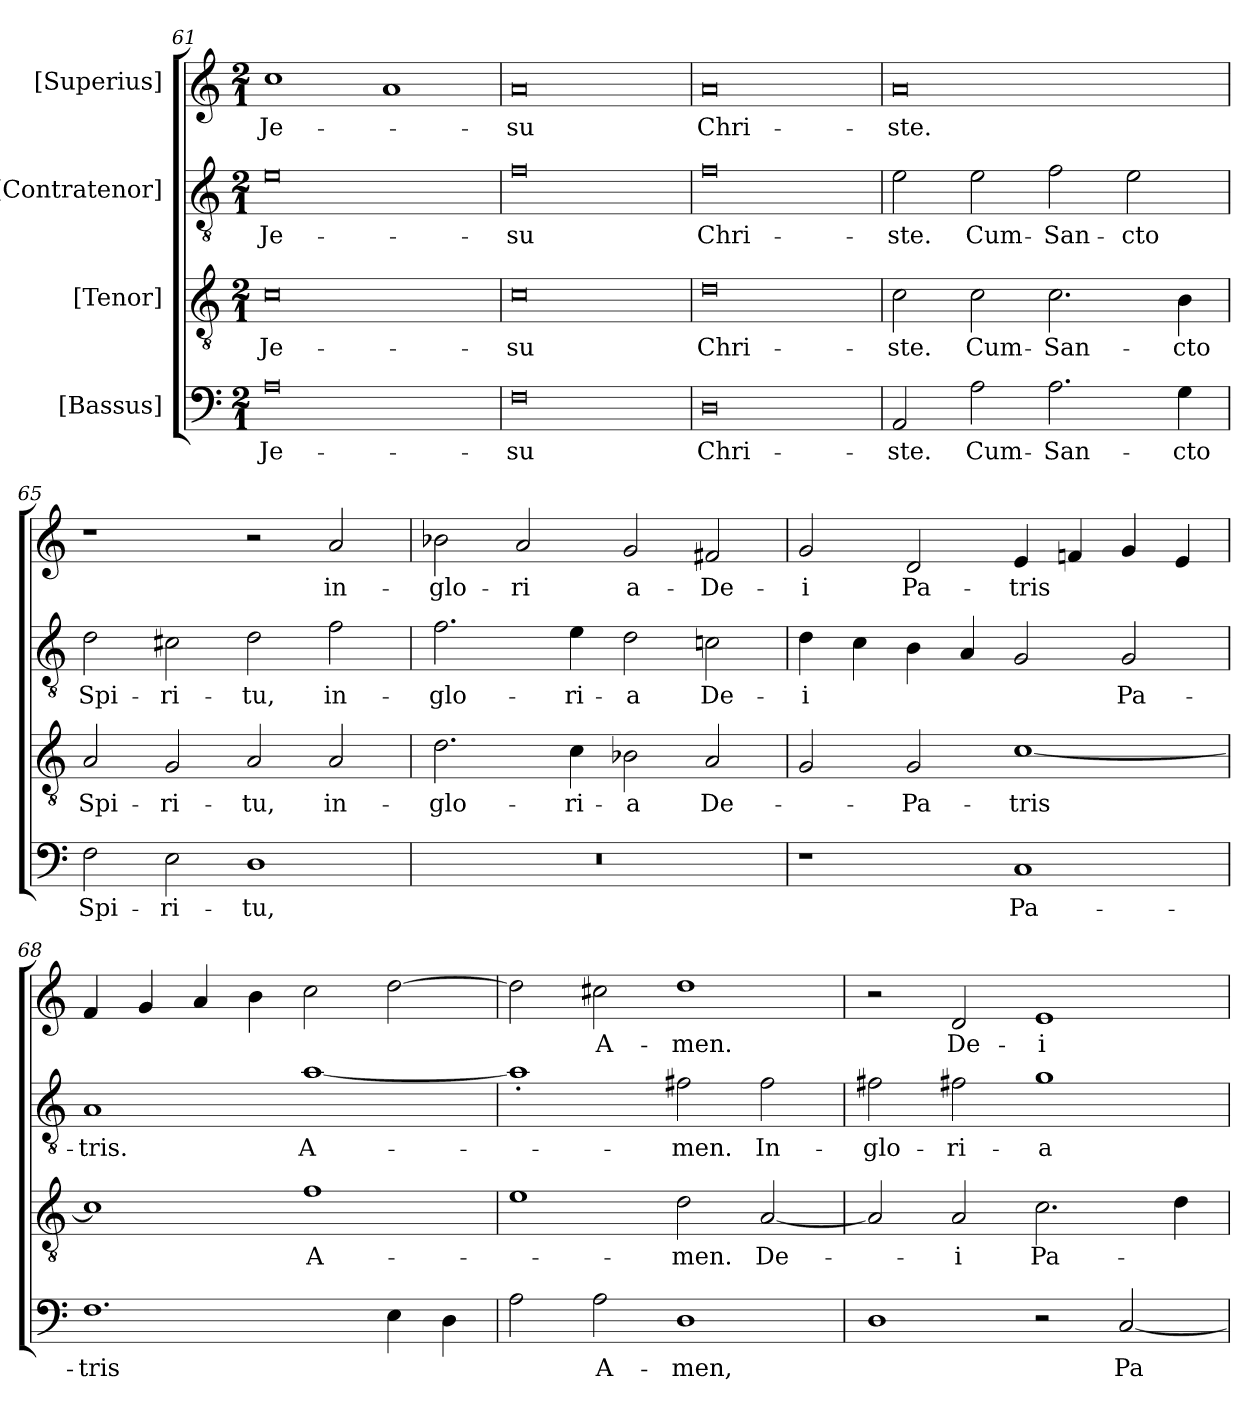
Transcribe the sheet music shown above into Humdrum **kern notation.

**kern	**text	**kern	**text	**kern	**text	**kern	**text
*part4	*part4	*part3	*part3	*part2	*part2	*part1	*part1
*staff4	*staff4	*staff3	*staff3	*staff2	*staff2	*staff1	*staff1
*I"[Bassus]	*	*I"[Tenor]	*	*I"[Contratenor]	*	*I"[Superius]	*
*clefF4	*	*clefGv2	*	*clefGv2	*	*clefG2	*
*k[]	*	*k[]	*	*k[]	*	*k[]	*
*M2/1	*	*M2/1	*	*M2/1	*	*M2/1	*
=61	=61	=61	=61	=61	=61	=61	=61
0A\	Je-	0c\	Je-	0e\	Je-	1cc/	Je-
.	.	.	.	.	.	1a/	.
=62	=62	=62	=62	=62	=62	=62	=62
0F\	-su	0c\	-su	0f\	-su	0a/	-su
=63	=63	=63	=63	=63	=63	=63	=63
0D\	Chri-	0d\	Chri-	0f\	Chri-	0a/	Chri-
=64	=64	=64	=64	=64	=64	=64	=64
2AA/	-ste.	2c\	-ste.	2e\	-ste.	0a/	-ste.
2A\	Cum-	2c\	Cum-	2e\	Cum-	.	.
2.A\	San-	2.c\	San-	2f\	San-	.	.
.	.	.	.	2e\	-cto	.	.
4G\	-cto	4B\	-cto	.	.	.	.
=65	=65	=65	=65	=65	=65	=65	=65
2F\	Spi-	2A/	Spi-	2d\	Spi-	1r	.
2E\	-ri-	2G/	-ri-	2c#X\	-ri-	.	.
1D\	-tu,	2A/	-tu,	2d\	-tu,	2r	.
.	.	2A/	in-	2f\	in-	2a/	in-
=66	=66	=66	=66	=66	=66	=66	=66
0r	.	2.d\	glo-	2.f\	glo-	2b-X\	glo-
.	.	.	.	.	.	2a/	-ri
.	.	4c\	-ri-	4e\	-ri-	.	.
.	.	2B-X\	-a	2d\	-a	2g/	a-
.	.	2A/	De-	2cn\	De-	2f#X/	De-
=67	=67	=67	=67	=67	=67	=67	=67
1r	.	2G/	.	4d\	-i	2g/	-i
.	.	.	.	4c\	.	.	.
.	.	2G/	-Pa-	4B\	.	2d/	Pa-
.	.	.	.	4A/	.	.	.
1C/	Pa-	[1c/	-tris	2G/	.	4e/	-tris
.	.	.	.	.	.	4fn/	.
.	.	.	.	2G/	Pa-	4g/	.
.	.	.	.	.	.	4e/	.
=68	=68	=68	=68	=68	=68	=68	=68
1.F/	-tris	1c/]	.	1A/	-tris.	4f/	.
.	.	.	.	.	.	4g/	.
.	.	.	.	.	.	4a/	.
.	.	.	.	.	.	4b\	.
.	.	1f/	A-	[1a/	A­-	2cc\	.
4E\	.	.	.	.	.	[2dd\	.
4D\	.	.	.	.	.	.	.
=69	=69	=69	=69	=69	=69	=69	=69
2A\	.	1e/	.	1a'/]	.	2dd\]	.
2A\	A-	.	.	.	.	2cc#X\	A-
1D\	-men,	2d\	-men.	2f#X\	-men.	1dd/	-men.
.	.	[2A/	De-	2f#\	In-	.	.
=70	=70	=70	=70	=70	=70	=70	=70
1D\	.	2A/]	.	2f#X\	glo-	2r	.
.	.	2A/	-i	2f#X\	-ri-	2d/	De-
2r	.	2.c\	Pa-	1g/	-a	1e/	-i
[2C/	Pa-	.	.	.	.	.	.
.	.	4d\	.	.	.	.	.
=	=	=	=	=	=	=	=
*-	*-	*-	*-	*-	*-	*-	*-
